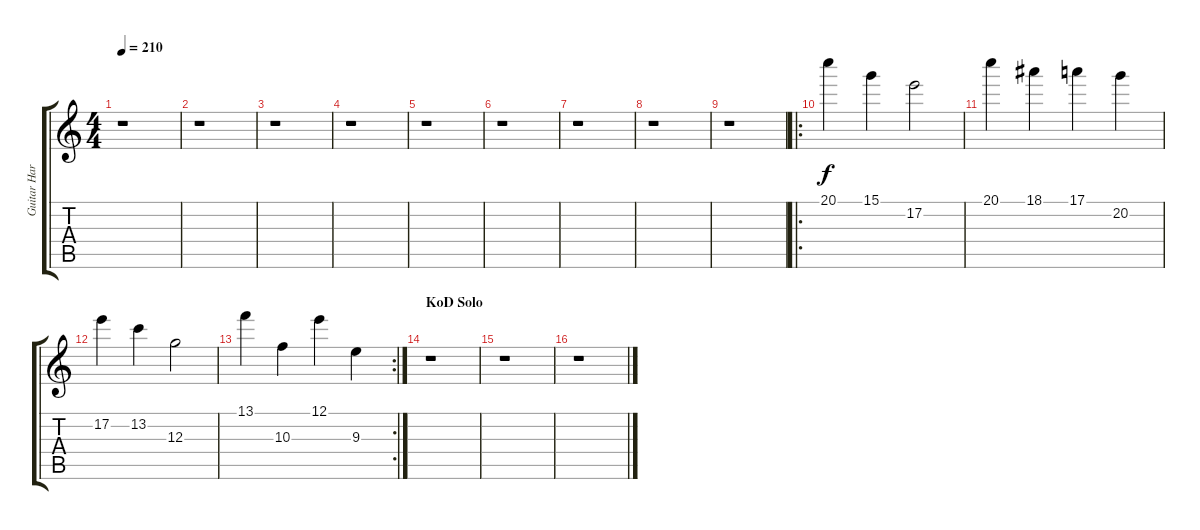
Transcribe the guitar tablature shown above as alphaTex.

\track ("Guitar Harms" "Guitar Har") {instrument distortionguitar}
\staff {score tabs}
\tuning (E4 B3 G3 D3 A2 E2) {hide}
\ts (4 4)
\tempo 210
\clef g2
\ks c
r.1{dy f} |
r.1 |
r.1 |
r.1 |
r.1 |
r.1 |
r.1 |
r.1 |
r.1 |
\ro
20.1.4 15.1.4 17.2.2 |
20.1.4 18.1.4 17.1.4 20.2.4 |
17.2.4 13.2.4 12.3.2 |
\rc 2
13.1.4 10.3.4 12.1.4 9.3.4 |
\section ("" "KoD Solo")
r.1 |
r.1 |
r.1
